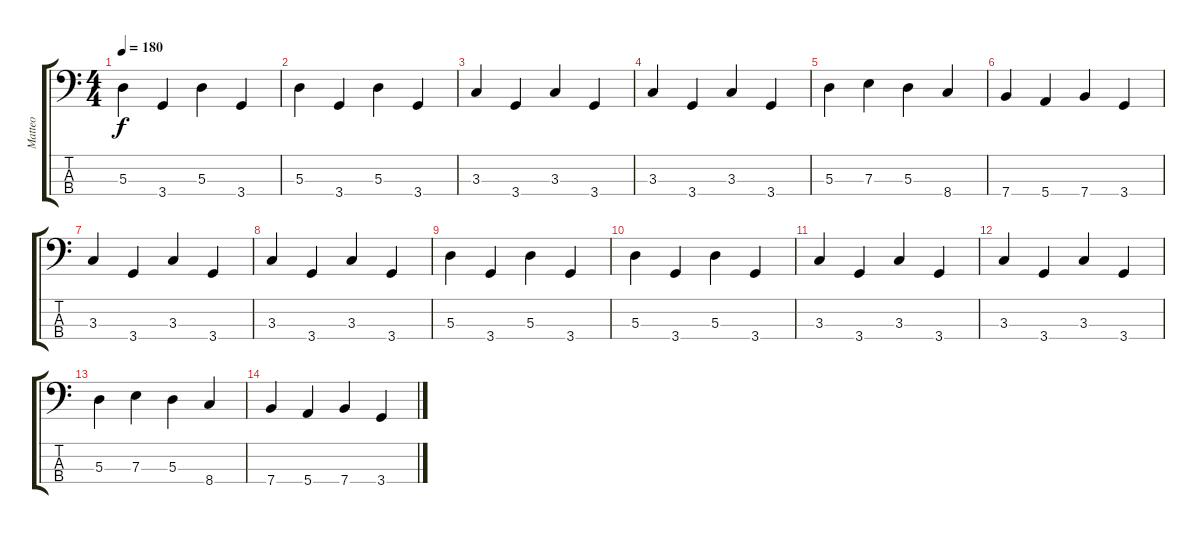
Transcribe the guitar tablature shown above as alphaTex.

\track ("Matteo" "Matteo") {instrument slapbass2}
\staff {score tabs}
\tuning (G2 D2 A1 E1) {hide}
\ts (4 4)
\tempo 180
\clef f4
\ks c
5.3.4{dy f} 3.4.4 5.3.4 3.4.4 |
5.3.4 3.4.4 5.3.4 3.4.4 |
3.3.4 3.4.4 3.3.4 3.4.4 |
3.3.4 3.4.4 3.3.4 3.4.4 |
5.3.4 7.3.4 5.3.4 8.4.4 |
7.4.4 5.4.4 7.4.4 3.4.4 |
3.3.4 3.4.4 3.3.4 3.4.4 |
3.3.4 3.4.4 3.3.4 3.4.4 |
5.3.4 3.4.4 5.3.4 3.4.4 |
5.3.4 3.4.4 5.3.4 3.4.4 |
3.3.4 3.4.4 3.3.4 3.4.4 |
3.3.4 3.4.4 3.3.4 3.4.4 |
5.3.4 7.3.4 5.3.4 8.4.4 |
7.4.4 5.4.4 7.4.4 3.4.4
